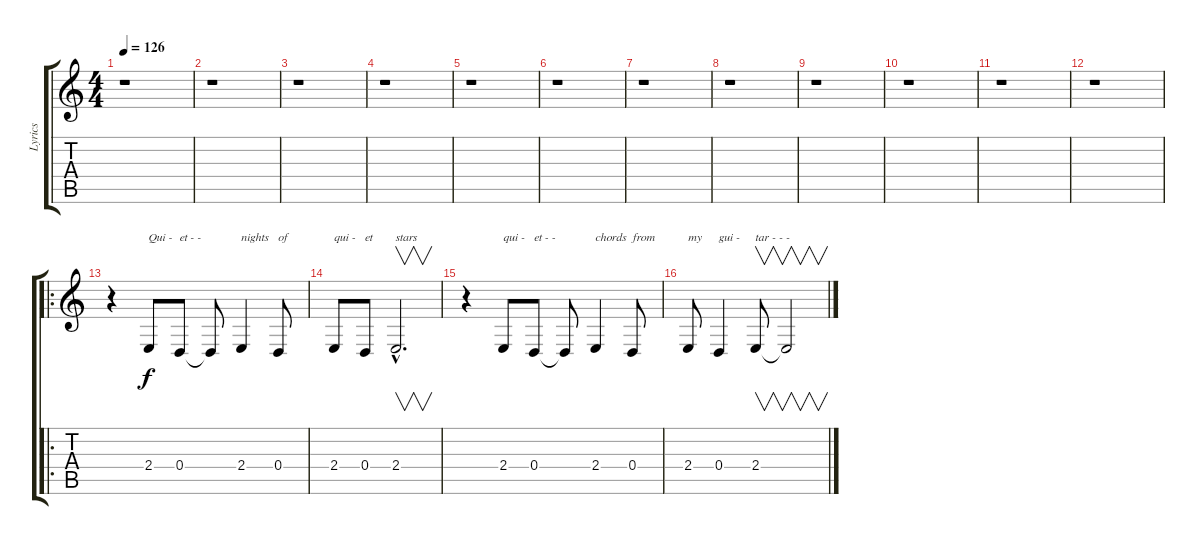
\track ("Lyrics" "Lyrics") {instrument voiceoohs}
\staff {score tabs}
\tuning (E4 B3 G3 D3 A2 E2) {hide}
\ts (4 4)
\tempo 126
\clef g2
\ks c
r.1{dy f volume 14 balance 8 instrument voiceoohs} |
r.1 |
r.1 |
r.1 |
r.1 |
r.1 |
r.1 |
r.1 |
r.1 |
r.1 |
r.1 |
r.1 |
\ro
r.4 2.4.8{txt "Qui -"} 0.4.8{txt "et - -"} 0.4{t}.8 2.4.4{txt "nights"} 0.4.8{txt "of"} |
2.4.8{txt "qui -"} 0.4.8{txt "et"} 2.4{hac}.2{v d txt "stars "} |
r.4 2.4.8{txt "qui -"} 0.4.8{txt "et - -"} 0.4{t}.8 2.4.4{txt "chords"} 0.4.8{txt "from"} |
2.4.8{txt "my"} 0.4.4{txt "gui -"} 2.4.8{v txt "tar - - -"} 2.4{t}.2{v}
